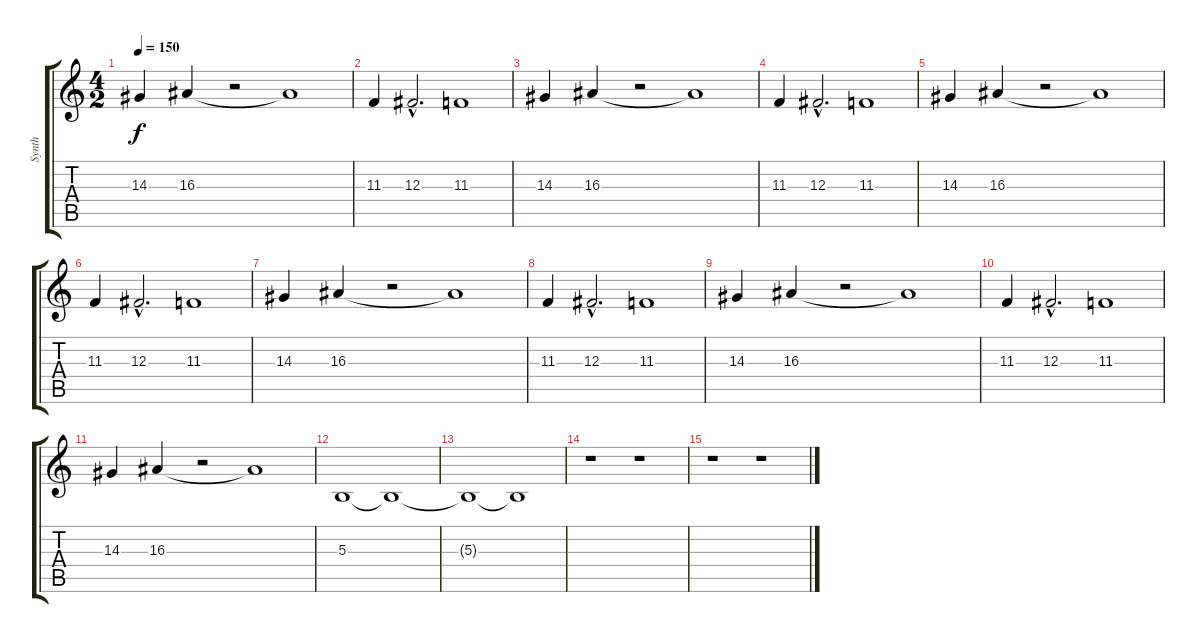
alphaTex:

\track ("Synth" "Synth") {instrument gunshot}
\staff {score tabs}
\tuning (Eb4 Bb3 Gb3 Db3 Ab2 Eb2) {hide}
\ts (4 2)
\tempo 150
\clef g2
\ks c
14.3.4{dy f} 16.3.4 r.2 16.3{t}.1 |
11.3.4 12.3{hac}.2{d} 11.3.1 |
14.3.4 16.3.4 r.2 16.3{t}.1 |
11.3.4 12.3{hac}.2{d} 11.3.1 |
14.3.4 16.3.4 r.2 16.3{t}.1 |
11.3.4 12.3{hac}.2{d} 11.3.1 |
14.3.4 16.3.4 r.2 16.3{t}.1 |
11.3.4 12.3{hac}.2{d} 11.3.1 |
14.3.4 16.3.4 r.2 16.3{t}.1 |
11.3.4 12.3{hac}.2{d} 11.3.1 |
14.3.4 16.3.4 r.2 16.3{t}.1 |
5.3.1{volume 13 instrument seashore} 5.3{t}.1 |
5.3{t}.1 5.3{t}.1 |
r.1 r.1 |
r.1 r.1
